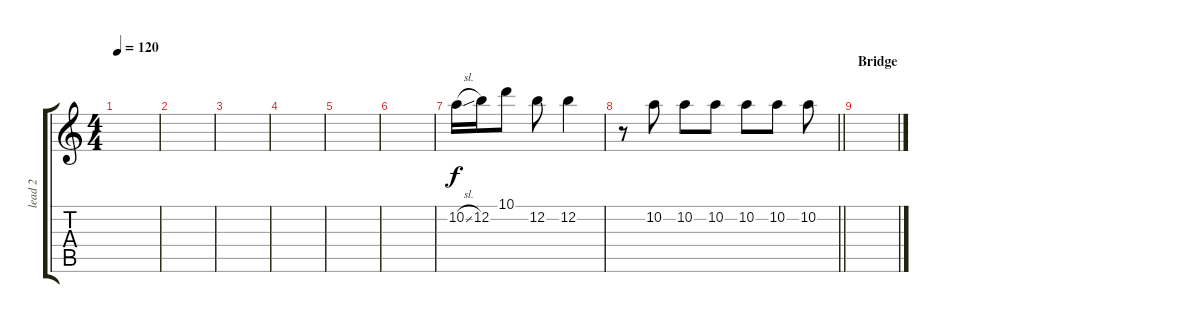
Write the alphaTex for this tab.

\track ("lead 2" "lead 2") {instrument electricguitarjazz}
\staff {score tabs}
\tuning (E4 B3 G3 D3 A2 E2) {hide}
\ts (4 4)
\tempo 120
\clef g2
\ks c
|
|
|
|
|
|
10.2{sl}.16 12.2.16 10.1.8 12.2.8 12.2.4 |
\barLineRight lightlight
r.8 10.2.8 10.2.8 10.2.8 10.2.8 10.2.8 10.2.8 |
\section ("" "Bridge")
